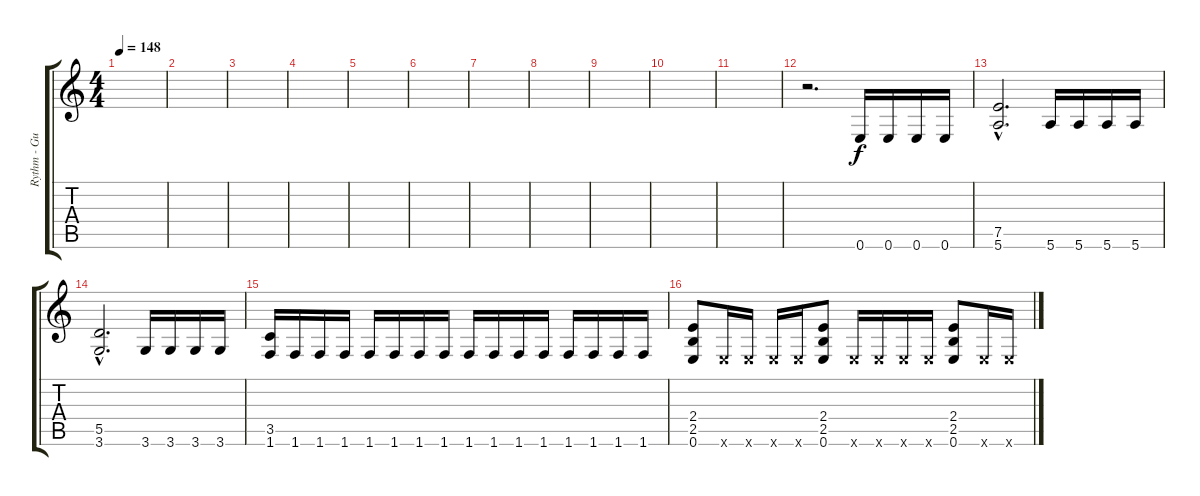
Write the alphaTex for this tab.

\track ("Rythm - Guitar" "Rythm - Gu") {instrument distortionguitar}
\staff {score tabs}
\tuning (E4 B3 G3 D3 A2 E2) {hide}
\ts (4 4)
\tempo 148
\clef g2
\ks c
|
|
|
|
|
|
|
|
|
|
|
r.2{d} 0.6.16 0.6.16 0.6.16 0.6.16 |
(7.5{hac} 5.6{hac}).2{d} 5.6.16 5.6.16 5.6.16 5.6.16 |
(5.5{hac} 3.6{hac}).2{d} 3.6.16 3.6.16 3.6.16 3.6.16 |
(3.5 1.6).16 1.6.16 1.6.16 1.6.16 1.6.16 1.6.16 1.6.16 1.6.16 1.6.16 1.6.16 1.6.16 1.6.16 1.6.16 1.6.16 1.6.16 1.6.16 |
(2.4 2.5 0.6).8 0.6{x}.16 0.6{x}.16 0.6{x}.16 0.6{x}.16 (2.4 2.5 0.6).8 0.6{x}.16 0.6{x}.16 0.6{x}.16 0.6{x}.16 (2.4 2.5 0.6).8 0.6{x}.16 0.6{x}.16
